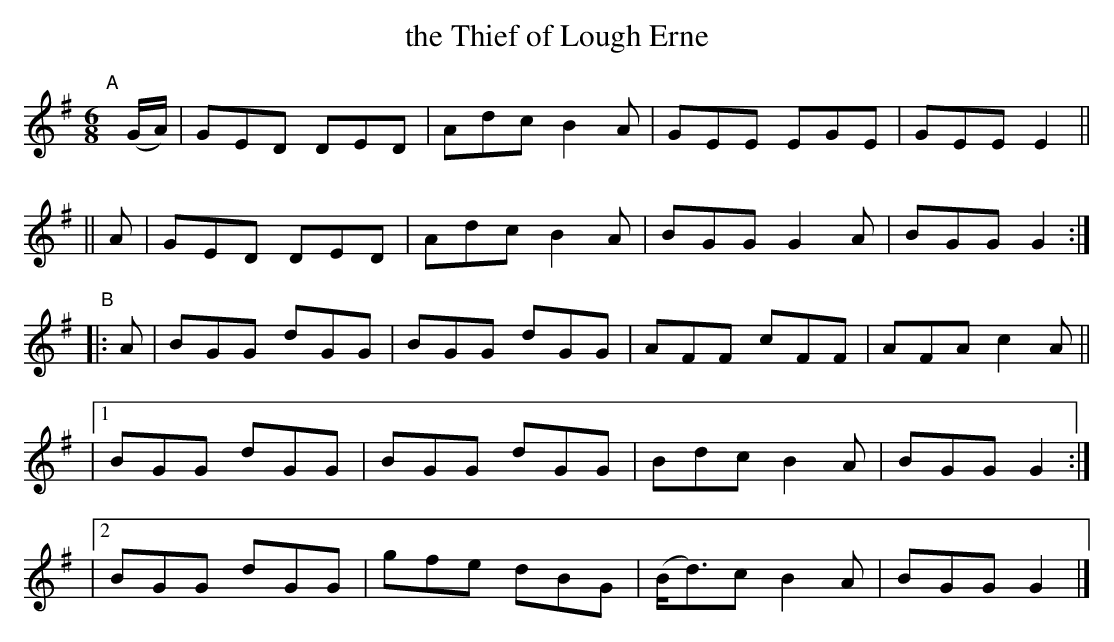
X:1
T: the Thief of Lough Erne
M: 6/8
L: 1/8
K: G
"^A"[|]\
(G/A/) | GED DED | Adc B2A | GEE EGE | GEE E2 ||
|| A   | GED DED | Adc B2A | BGG G2A | BGG G2 :|
"^B"|: A \
|   BGG dGG | BGG dGG | AFF cFF | AFA c2A ||
|[1 BGG dGG | BGG dGG | Bdc B2A | BGG G2 :|
|[2 BGG dGG | gfe dBG | (B<d)c B2A | BGG G2 |]
